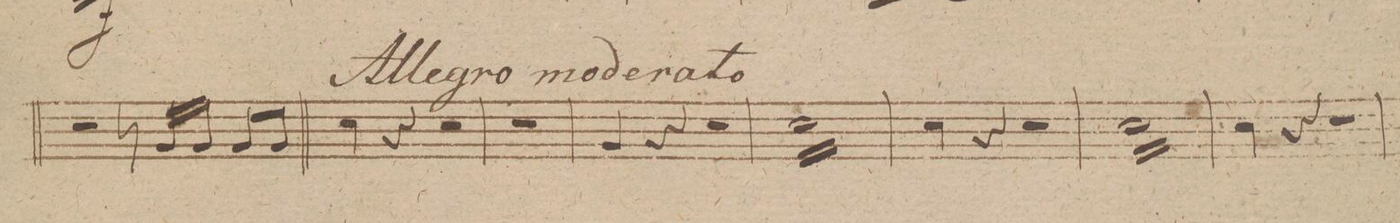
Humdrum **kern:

**kern	**dynam
*I"Tympano. E. A. H.	*
*clefF4	*
*k[f#c#g#d#]	*
*met(c)	*
*M4/4	*
2r	.
8r	.
16BB/LL	.
16BB/JJ	.
8BB/L	.
8BB/J	.
=27||	=27||
*4\right	*
4E\	.
4r	.
2r	.
=28	=28
1r	.
=29	=29
4BB/	.
4r	.
2r	.
=30	=30
*tremolo	*
16E\LL	.
16E\	.
16E\	.
16E\	.
16E\	.
16E\	.
16E\	.
16E\	.
16E\	.
16E\	.
16E\	.
16E\	.
16E\	.
16E\	.
16E\	.
16E\JJ	.
=31	=31
*Xtremolo	*
4E\	.
4r	.
2r	.
=32	=32
*tremolo	*
16E\LL	.
16E\	.
16E\	.
16E\	.
16E\	.
16E\	.
16E\	.
16E\	.
16E\	.
16E\	.
16E\	.
16E\	.
16E\	.
16E\	.
16E\	.
16E\JJ	.
=33	=33
*Xtremolo	*
4E\	.
4r	.
2r	.
=34	=34
*-	*-
